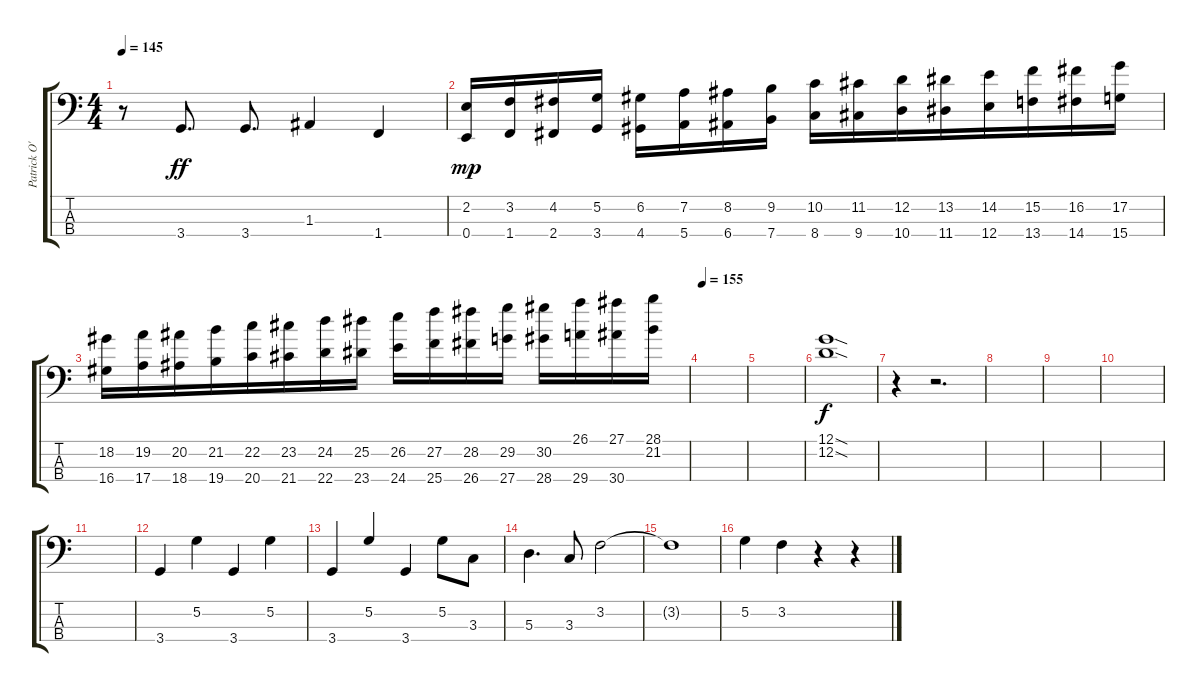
\track ("Patrick O'Hearn" "Patrick O'") {instrument electricbassfinger}
\staff {score tabs}
\tuning (G2 D2 A1 E1) {hide}
\ts (4 4)
\tempo 145
\clef f4
\ks c
r.8{dy ff beam merge} 3.4.8{d} 3.4.8{d} 1.3.4 1.4.4 |
(2.2 0.4).16{dy mp} (3.2 1.4).16{beam merge} (4.2 2.4).16 (5.2 3.4).16 (6.2 4.4).16 (7.2 5.4).16{beam merge} (8.2 6.4).16{beam merge} (9.2 7.4).16 (10.2 8.4).16{beam merge} (11.2 9.4).16 (12.2 10.4).16{beam merge} (13.2 11.4).16{beam merge} (14.2 12.4).16 (15.2 13.4).16 (16.2 14.4).16{beam merge} (17.2 15.4).16 |
(18.2 16.4).16{beam merge} (19.2 17.4).16 (20.2 18.4).16 (21.2 19.4).16{beam merge} (22.2 20.4).16 (23.2 21.4).16{beam merge} (24.2 22.4).16 (25.2 23.4).16 (26.2 24.4).16{beam merge} (27.2 25.4).16 (28.2 26.4).16 (29.2 27.4).16 (30.2 28.4).16 (26.1 29.4).16 (27.1 30.4).16 (28.1 21.2).16 |
\tempo 155
|
|
(12.1{sod} 12.2{sod}).1{dy f} |
r.4 r.2{d} |
|
|
|
|
3.4.4 5.2.4 3.4.4 5.2.4 |
3.4.4{beam merge} 5.2.4 3.4.4 5.2.8{beam merge} 3.3.8 |
5.3.4{d} 3.3.8 3.2.2 |
3.2{t}.1 |
5.2.4 3.2.4{beam merge} r.4 r.4
